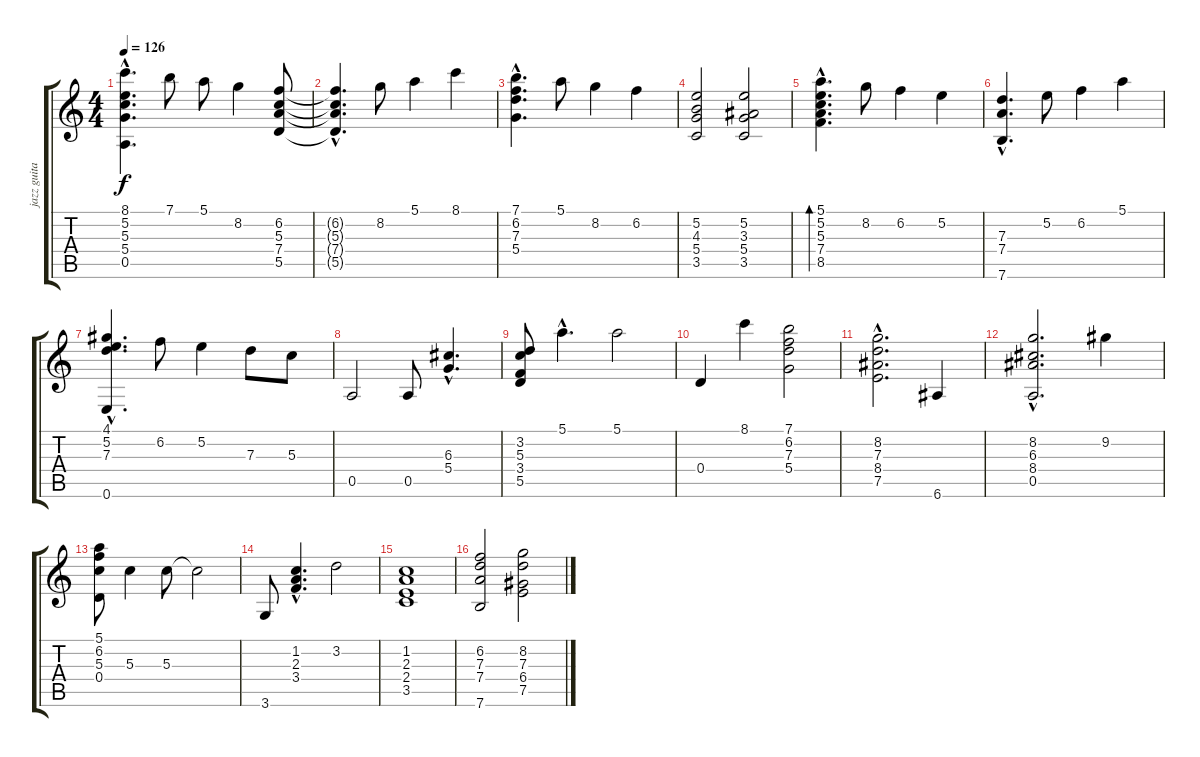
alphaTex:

\track ("jazz guitar" "jazz guita") {instrument electricguitarjazz}
\staff {score tabs}
\tuning (E4 B3 G3 D3 A2 E2) {hide}
\ts (4 4)
\tempo 126
\clef g2
\ks c
(8.1{hac} 5.2{hac} 5.3{hac} 5.4{hac} 0.5{hac}).4{d dy f} 7.1.8 5.1.8 8.2.4 (6.2 5.3 7.4 5.5).8 |
(6.2{hac t} 5.3{hac t} 7.4{hac t} 5.5{hac t}).4{d} 8.2.8 5.1.4 8.1.4 |
(7.1{hac} 6.2{hac} 7.3{hac} 5.4{hac}).4{d} 5.1.8 8.2.4 6.2.4 |
(5.2 4.3 5.4 3.5).2 (5.2 3.3 5.4 3.5).2 |
(5.1{hac} 5.2{hac} 5.3{hac} 7.4{hac} 8.5{hac}).4{d bd 480} 8.2.8 6.2.4 5.2.4 |
(7.3{hac} 7.4{hac} 7.6{hac}).4{d} 5.2.8 6.2.4 5.1.4 |
(4.1{hac} 5.2{hac} 7.3{hac} 0.6{hac}).4{d} 6.2.8 5.2.4 7.3.8 5.3.8 |
0.5.2 0.5.8 (6.3{hac} 5.4{hac}).4{d} |
(3.2 5.3 3.4 5.5).8 5.1{hac}.4{d} 5.1.2 |
0.4.4 8.1.4 (7.1 6.2 7.3 5.4).2 |
(8.2{hac} 7.3{hac} 8.4{hac} 7.5{hac}).2{d} 6.6.4 |
(8.2{hac} 6.3{hac} 8.4{hac} 0.5{hac}).2{d} 9.2.4 |
(5.1 6.2 5.3 0.4).8 5.3.4 5.3.8 5.3{t}.2 |
3.6.8 (1.2{hac} 2.3{hac} 3.4{hac}).4{d} 3.2.2 |
(1.2 2.3 2.4 3.5).1 |
(6.2 7.3 7.4 7.6).2 (8.2 7.3 6.4 7.5).2
